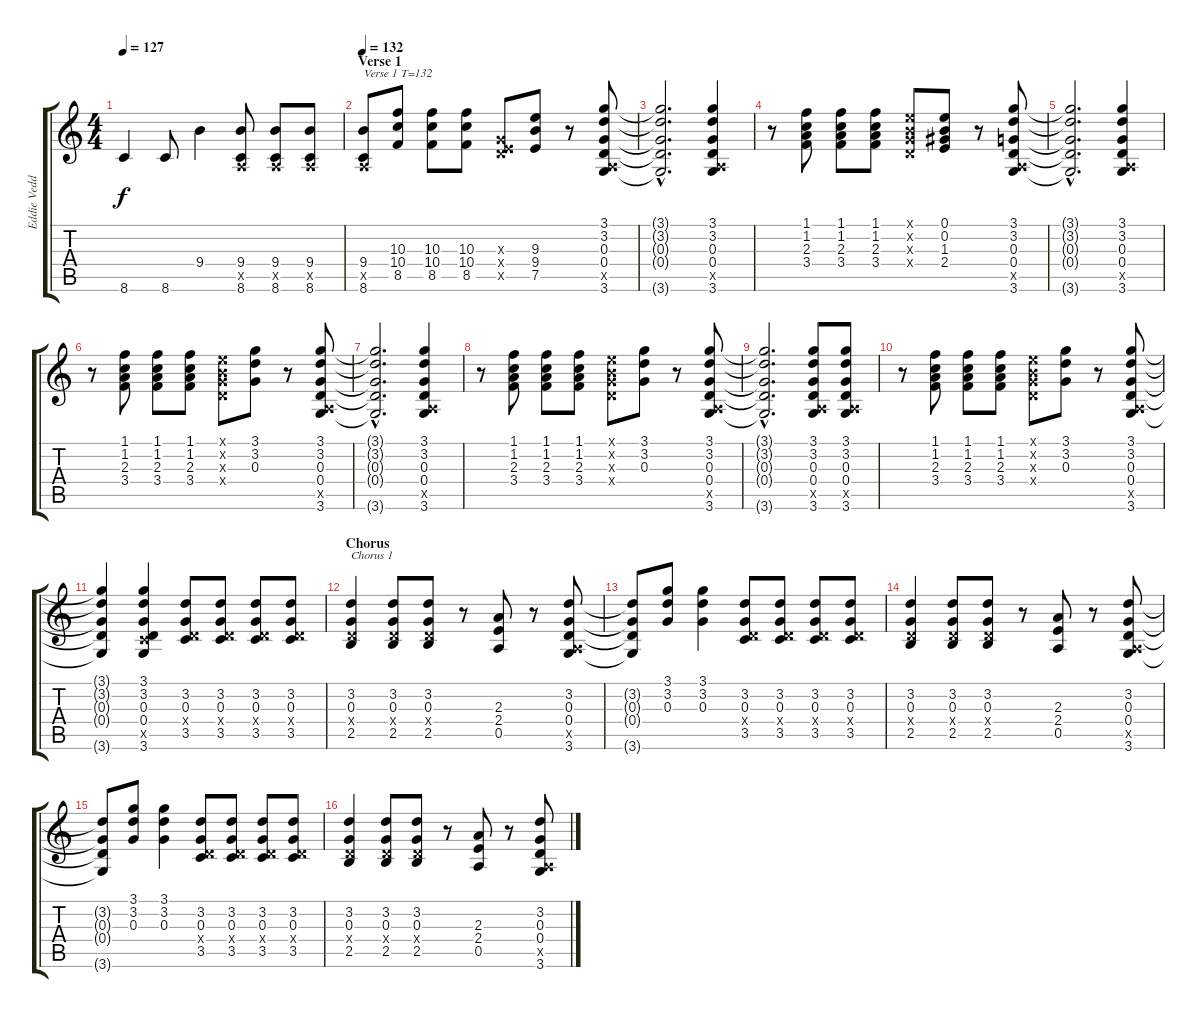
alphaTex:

\track ("Eddie Vedder" "Eddie Vedd") {instrument distortionguitar}
\staff {score tabs}
\tuning (E4 B3 G3 D3 A2 E2) {hide}
\ts (4 4)
\tempo 127
\clef g2
\ks c
8.6.4{dy f instrument electricguitarclean} 8.6.8{instrument electricguitarclean} 9.4.4{instrument electricguitarclean} (9.4 0.5{x} 8.6).8{instrument electricguitarclean} (9.4 0.5{x} 8.6).8{instrument electricguitarclean} (9.4 0.5{x} 8.6).8{instrument electricguitarclean} |
\section ("" "Verse 1")
\tempo 132
(9.4 0.5{x} 8.6).8{txt "Verse 1 T=132" instrument distortionguitar} (10.3 10.4 8.5).8 (10.3 10.4 8.5).8 (10.3 10.4 8.5).8 (0.3{x} 0.4{x} 7.5{x}).8 (9.3 9.4 7.5).8 r.8 (3.1 3.2 0.3 0.4 0.5{x} 3.6).8 |
(3.1{hac t} 3.2{hac t} 0.3{hac t} 0.4{hac t} 3.6{hac t}).2{d} (3.1 3.2 0.3 0.4 0.5{x} 3.6).4 |
r.8 (1.1 1.2 2.3 3.4).8 (1.1 1.2 2.3 3.4).8 (1.1 1.2 2.3 3.4).8 (0.1{x} 0.2{x} 0.3{x} 0.4{x}).8 (0.1 0.2 1.3 2.4).8 r.8 (3.1 3.2 0.3 0.4 0.5{x} 3.6).8 |
(3.1{hac t} 3.2{hac t} 0.3{hac t} 0.4{hac t} 3.6{hac t}).2{d} (3.1 3.2 0.3 0.4 0.5{x} 3.6).4 |
r.8 (1.1 1.2 2.3 3.4).8 (1.1 1.2 2.3 3.4).8 (1.1 1.2 2.3 3.4).8 (0.1{x} 0.2{x} 0.3{x} 0.4{x}).8 (3.1 3.2 0.3).8 r.8 (3.1 3.2 0.3 0.4 0.5{x} 3.6).8 |
(3.1{hac t} 3.2{hac t} 0.3{hac t} 0.4{hac t} 3.6{hac t}).2{d} (3.1 3.2 0.3 0.4 0.5{x} 3.6).4 |
r.8 (1.1 1.2 2.3 3.4).8 (1.1 1.2 2.3 3.4).8 (1.1 1.2 2.3 3.4).8 (0.1{x} 0.2{x} 0.3{x} 0.4{x}).8 (3.1 3.2 0.3).8 r.8 (3.1 3.2 0.3 0.4 0.5{x} 3.6).8 |
(3.1{hac t} 3.2{hac t} 0.3{hac t} 0.4{hac t} 3.6{hac t}).2{d} (3.1 3.2 0.3 0.4 0.5{x} 3.6).8 (3.1 3.2 0.3 0.4 0.5{x} 3.6).8 |
r.8 (1.1 1.2 2.3 3.4).8 (1.1 1.2 2.3 3.4).8 (1.1 1.2 2.3 3.4).8 (0.1{x} 0.2{x} 0.3{x} 0.4{x}).8 (3.1 3.2 0.3).8 r.8 (3.1 3.2 0.3 0.4 0.5{x} 3.6).8 |
(3.1{t} 3.2{t} 0.3{t} 0.4{t} 3.6{t}).4 (3.1 3.2 0.3 0.4 3.5{x} 3.6).4 (3.2 0.3 0.4{x} 3.5).8 (3.2 0.3 0.4{x} 3.5).8 (3.2 0.3 0.4{x} 3.5).8 (3.2 0.3 0.4{x} 3.5).8 |
\section ("" "Chorus")
(3.2 0.3 0.4{x} 2.5).4{txt "Chorus 1"} (3.2 0.3 0.4{x} 2.5).8 (3.2 0.3 0.4{x} 2.5).8 r.8 (2.3 2.4 0.5).8 r.8 (3.2 0.3 0.4 0.5{x} 3.6).8 |
(3.2{t} 0.3{t} 0.4{t} 3.6{t}).8 (3.1 3.2 0.3).8 (3.1 3.2 0.3).4 (3.2 0.3 0.4{x} 3.5).8 (3.2 0.3 0.4{x} 3.5).8 (3.2 0.3 0.4{x} 3.5).8 (3.2 0.3 0.4{x} 3.5).8 |
(3.2 0.3 0.4{x} 2.5).4 (3.2 0.3 0.4{x} 2.5).8 (3.2 0.3 0.4{x} 2.5).8 r.8 (2.3 2.4 0.5).8 r.8 (3.2 0.3 0.4 0.5{x} 3.6).8 |
(3.2{t} 0.3{t} 0.4{t} 3.6{t}).8 (3.1 3.2 0.3).8 (3.1 3.2 0.3).4 (3.2 0.3 0.4{x} 3.5).8 (3.2 0.3 0.4{x} 3.5).8 (3.2 0.3 0.4{x} 3.5).8 (3.2 0.3 0.4{x} 3.5).8 |
(3.2 0.3 0.4{x} 2.5).4 (3.2 0.3 0.4{x} 2.5).8 (3.2 0.3 0.4{x} 2.5).8 r.8 (2.3 2.4 0.5).8 r.8 (3.2 0.3 0.4 0.5{x} 3.6).8
